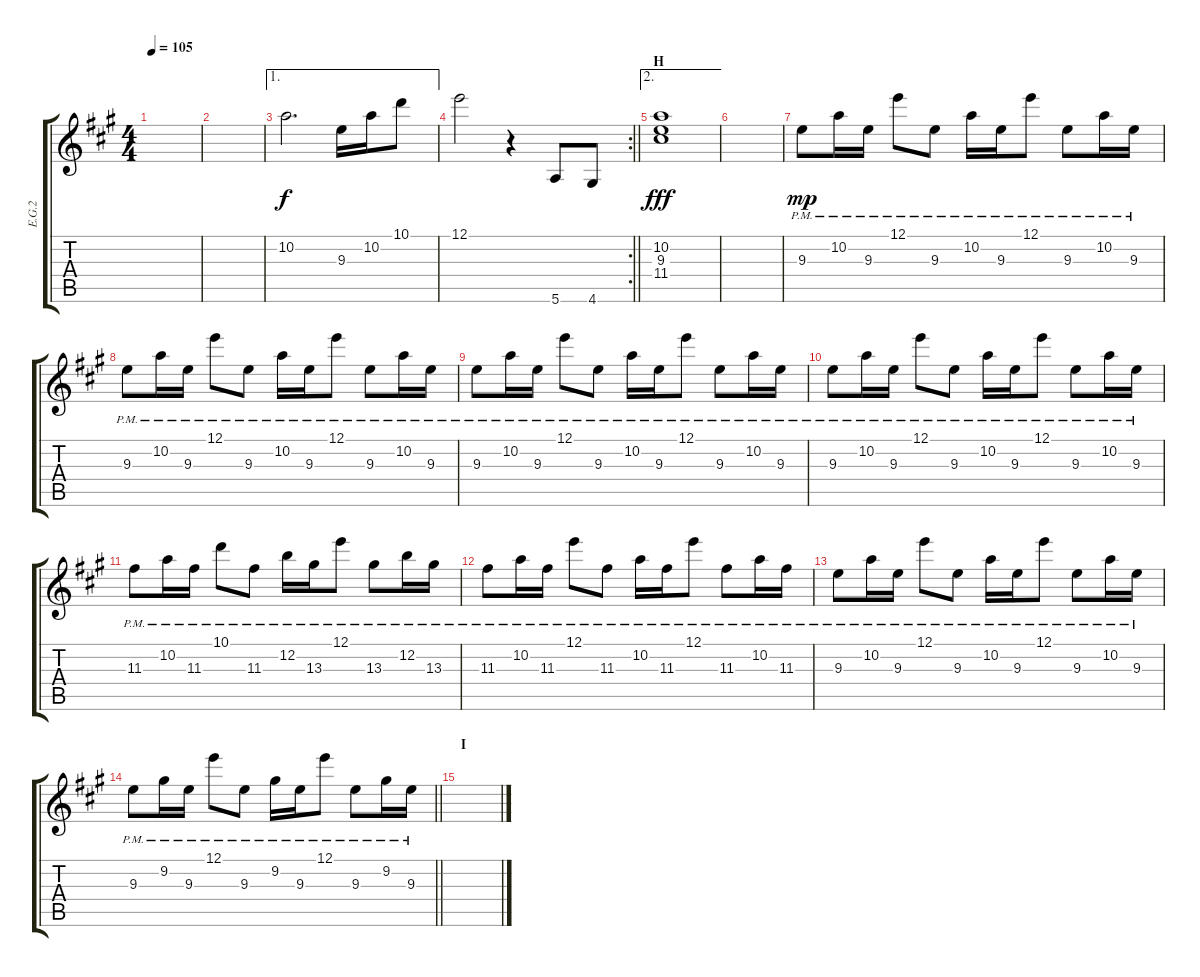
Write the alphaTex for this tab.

\track ("E.G.2" "E.G.2") {instrument overdrivenguitar}
\staff {score tabs}
\tuning (E4 B3 G3 D3 A2 E2) {hide}
\ts (4 4)
\tempo 105
\clef g2
\ks a
|
|
\ae 1
10.2.2{d} 9.3.16 10.2.16 10.1.8 |
\rc 2
\barLineRight lightlight
12.1.2 r.4 5.6.8{dy f} 4.6.8 |
\ae 2
\section ("" "H")
(10.2 9.3 11.4).1{dy fff} |
|
9.3{pm}.8{dy mp} 10.2{pm}.16 9.3{pm}.16 12.1{pm}.8 9.3{pm}.8 10.2{pm}.16 9.3{pm}.16 12.1{pm}.8 9.3{pm}.8 10.2{pm}.16 9.3{pm}.16 |
9.3{pm}.8 10.2{pm}.16 9.3{pm}.16 12.1{pm}.8 9.3{pm}.8 10.2{pm}.16 9.3{pm}.16 12.1{pm}.8 9.3{pm}.8 10.2{pm}.16 9.3{pm}.16 |
9.3{pm}.8 10.2{pm}.16 9.3{pm}.16 12.1{pm}.8 9.3{pm}.8 10.2{pm}.16 9.3{pm}.16 12.1{pm}.8 9.3{pm}.8 10.2{pm}.16 9.3{pm}.16 |
9.3{pm}.8 10.2{pm}.16 9.3{pm}.16 12.1{pm}.8 9.3{pm}.8 10.2{pm}.16 9.3{pm}.16 12.1{pm}.8 9.3{pm}.8 10.2{pm}.16 9.3{pm}.16 |
11.3{pm}.8 10.2{pm}.16 11.3{pm}.16 10.1{pm}.8 11.3{pm}.8 12.2{pm}.16 13.3{pm}.16 12.1{pm}.8 13.3{pm}.8 12.2{pm}.16 13.3{pm}.16 |
11.3{pm}.8 10.2{pm}.16 11.3{pm}.16 12.1{pm}.8 11.3{pm}.8 10.2{pm}.16 11.3{pm}.16 12.1{pm}.8 11.3{pm}.8 10.2{pm}.16 11.3{pm}.16 |
9.3{pm}.8 10.2{pm}.16 9.3{pm}.16 12.1{pm}.8 9.3{pm}.8 10.2{pm}.16 9.3{pm}.16 12.1{pm}.8 9.3{pm}.8 10.2{pm}.16 9.3{pm}.16 |
\barLineRight lightlight
9.3{pm}.8 9.2{pm}.16 9.3{pm}.16 12.1{pm}.8 9.3{pm}.8 9.2{pm}.16 9.3{pm}.16 12.1{pm}.8 9.3{pm}.8 9.2{pm}.16 9.3{pm}.16 |
\section ("" "I")
